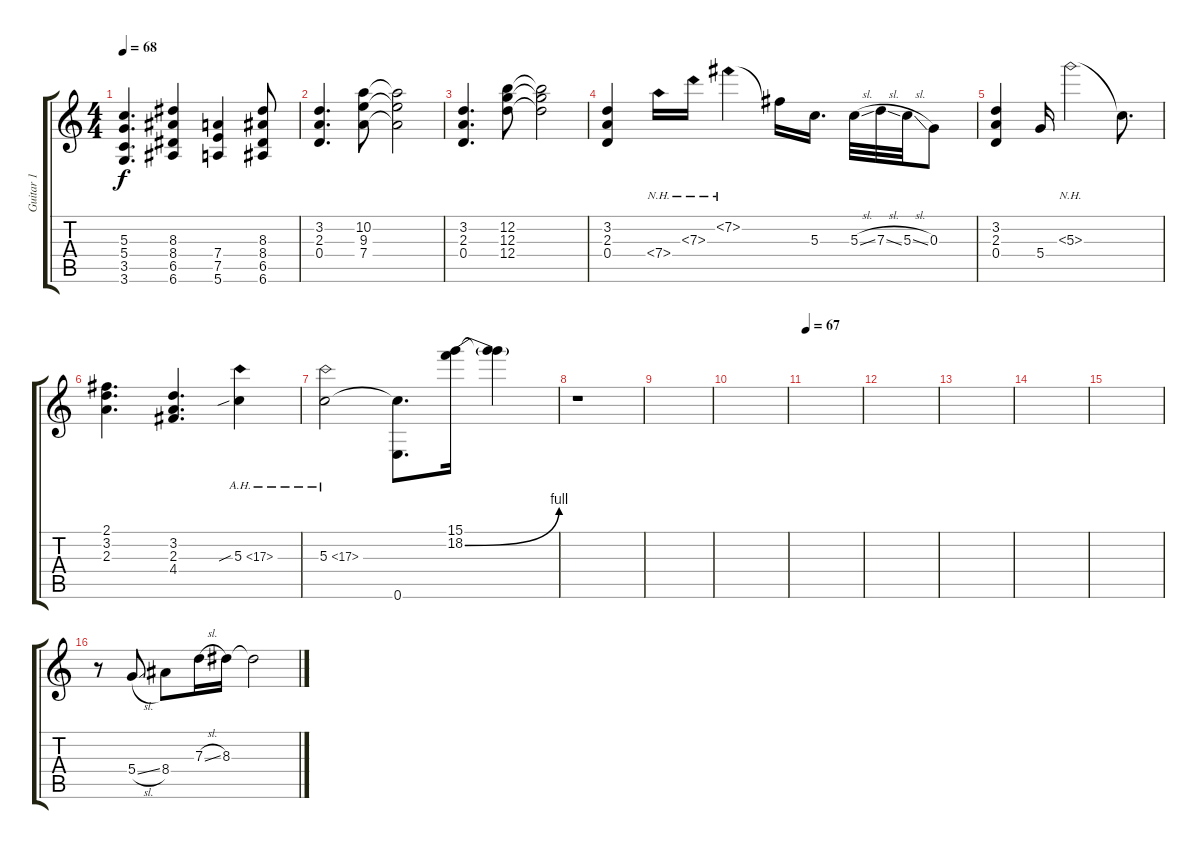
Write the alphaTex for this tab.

\track ("Guitar 1" "Guitar 1") {instrument distortionguitar}
\staff {score tabs}
\tuning (E4 B3 G3 D3 A2 E2) {hide}
\ts (4 4)
\tempo 68
\clef g2
\ks c
(5.3 5.4 3.5 3.6).4{d dy f} (8.3 8.4 6.5 6.6).4 (7.4 7.5 5.6).4 (8.3 8.4 6.5 6.6).8 |
(3.2 2.3 0.4).4{d} (10.2 9.3 7.4).8 (10.2{t} 9.3{t} 7.4{t}).2 |
(3.2 2.3 0.4).4{d} (12.2 12.3 12.4).8 (12.2{t} 12.3{t} 12.4{t}).2 |
(3.2 2.3 0.4).4 7.4{nh}.16 7.3{nh}.16 7.2{nh}.4 7.2{t}.16 5.3.16{d} 5.3{sl}.32 7.3{sl}.32 5.3{sl}.32 0.3.8 |
(3.2 2.3 0.4).4 5.4.16 5.3{nh}.2 5.3{t}.8{d} |
(2.1 3.2 2.3).4{d} (3.2 2.3 4.4).4{d} 5.3{ah 12 sib}.4 |
5.3{ah 12}.2 (5.3{t} 0.6).8{d} (15.1 18.2{be (bend 0 0 60 4)}).16 (15.1{t} 18.2{t}).4 |
r.1 |
|
|
\tempo 67
|
|
|
|
|
r.8{instrument overdrivenguitar} 5.4{sl}.8 8.4.8 7.3{sl}.16 8.3.16 8.3{t}.2
